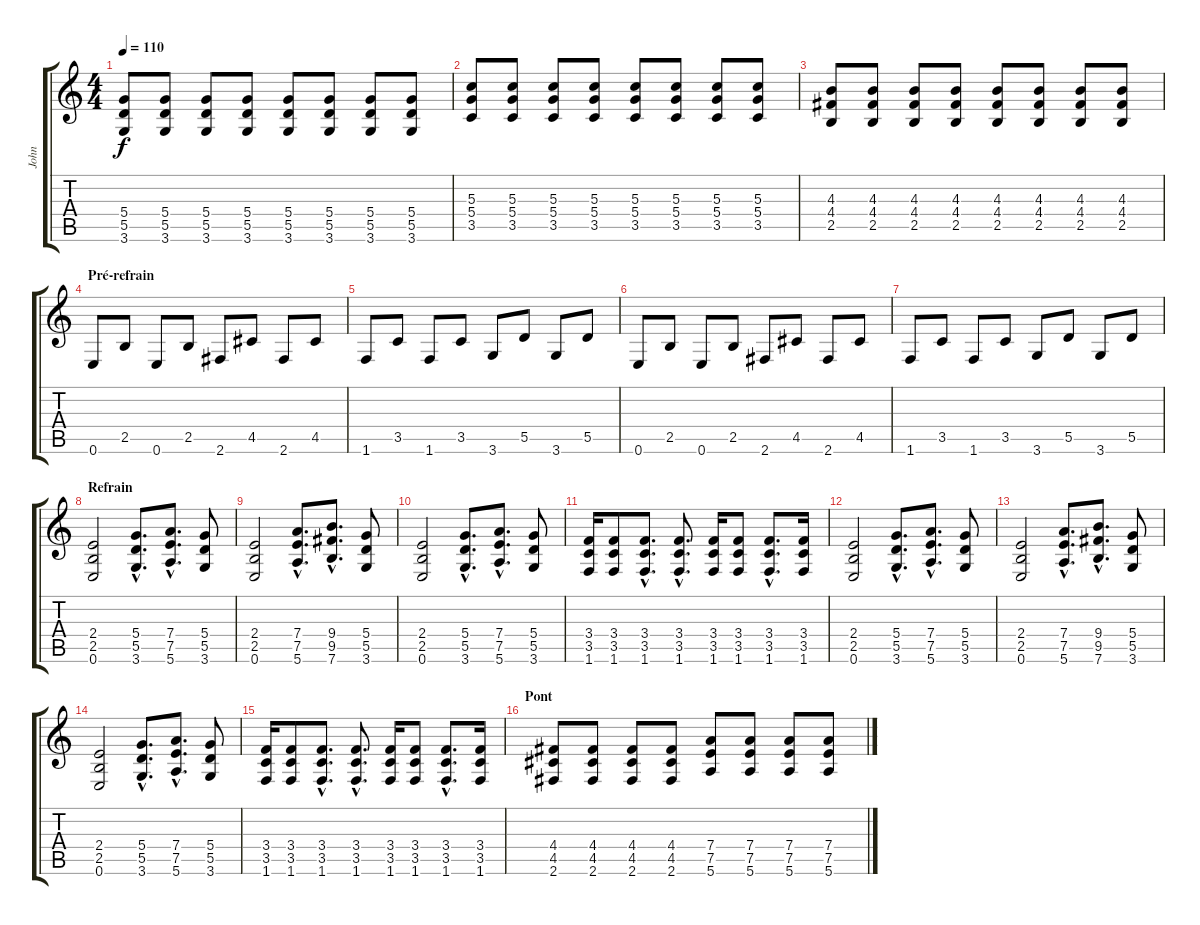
\track ("John" "John") {instrument electricguitarclean}
\staff {score tabs}
\tuning (E4 B3 G3 D3 A2 E2) {hide}
\ts (4 4)
\tempo 110
\clef g2
\ks c
(5.4 5.5 3.6).8{dy f} (5.4 5.5 3.6).8 (5.4 5.5 3.6).8 (5.4 5.5 3.6).8 (5.4 5.5 3.6).8 (5.4 5.5 3.6).8 (5.4 5.5 3.6).8 (5.4 5.5 3.6).8 |
(5.3 5.4 3.5).8 (5.3 5.4 3.5).8 (5.3 5.4 3.5).8 (5.3 5.4 3.5).8 (5.3 5.4 3.5).8 (5.3 5.4 3.5).8 (5.3 5.4 3.5).8 (5.3 5.4 3.5).8 |
(4.3 4.4 2.5).8 (4.3 4.4 2.5).8 (4.3 4.4 2.5).8 (4.3 4.4 2.5).8 (4.3 4.4 2.5).8 (4.3 4.4 2.5).8 (4.3 4.4 2.5).8 (4.3 4.4 2.5).8 |
\section ("" "Pré-refrain")
0.6.8{volume 16 balance 0 instrument distortionguitar} 2.5.8 0.6.8 2.5.8 2.6.8 4.5.8 2.6.8 4.5.8 |
1.6.8 3.5.8 1.6.8 3.5.8 3.6.8 5.5.8 3.6.8 5.5.8 |
0.6.8 2.5.8 0.6.8 2.5.8 2.6.8 4.5.8 2.6.8 4.5.8 |
1.6.8 3.5.8 1.6.8 3.5.8 3.6.8 5.5.8 3.6.8 5.5.8 |
\section ("" "Refrain")
(2.4 2.5 0.6).2 (5.4{hac} 5.5{hac} 3.6{hac}).8{d} (7.4{hac} 7.5{hac} 5.6{hac}).8{d} (5.4 5.5 3.6).8 |
(2.4 2.5 0.6).2 (7.4{hac} 7.5{hac} 5.6{hac}).8{d} (9.4{hac} 9.5{hac} 7.6{hac}).8{d} (5.4 5.5 3.6).8 |
(2.4 2.5 0.6).2 (5.4{hac} 5.5{hac} 3.6{hac}).8{d} (7.4{hac} 7.5{hac} 5.6{hac}).8{d} (5.4 5.5 3.6).8 |
(3.4 3.5 1.6).16 (3.4 3.5 1.6).8 (3.4{hac} 3.5{hac} 1.6{hac}).8{d} (3.4{hac} 3.5{hac} 1.6{hac}).8{d} (3.4 3.5 1.6).16 (3.4 3.5 1.6).8 (3.4{hac} 3.5{hac} 1.6{hac}).8{d} (3.4 3.5 1.6).16 |
(2.4 2.5 0.6).2 (5.4{hac} 5.5{hac} 3.6{hac}).8{d} (7.4{hac} 7.5{hac} 5.6{hac}).8{d} (5.4 5.5 3.6).8 |
(2.4 2.5 0.6).2 (7.4{hac} 7.5{hac} 5.6{hac}).8{d} (9.4{hac} 9.5{hac} 7.6{hac}).8{d} (5.4 5.5 3.6).8 |
(2.4 2.5 0.6).2 (5.4{hac} 5.5{hac} 3.6{hac}).8{d} (7.4{hac} 7.5{hac} 5.6{hac}).8{d} (5.4 5.5 3.6).8 |
(3.4 3.5 1.6).16 (3.4 3.5 1.6).8 (3.4{hac} 3.5{hac} 1.6{hac}).8{d} (3.4{hac} 3.5{hac} 1.6{hac}).8{d} (3.4 3.5 1.6).16 (3.4 3.5 1.6).8 (3.4{hac} 3.5{hac} 1.6{hac}).8{d} (3.4 3.5 1.6).16 |
\section ("" "Pont")
(4.4 4.5 2.6).8 (4.4 4.5 2.6).8 (4.4 4.5 2.6).8 (4.4 4.5 2.6).8 (7.4 7.5 5.6).8 (7.4 7.5 5.6).8 (7.4 7.5 5.6).8 (7.4 7.5 5.6).8
